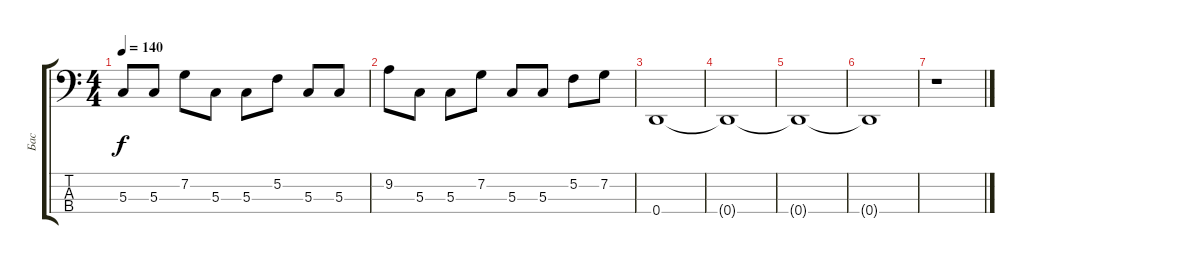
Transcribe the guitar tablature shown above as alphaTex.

\track ("Бас" "Бас") {instrument electricbassfinger}
\staff {score tabs}
\tuning (F2 C2 G1 D1) {hide}
\ts (4 4)
\tempo 140
\clef f4
\ks c
5.3.8{dy f} 5.3.8 7.2.8 5.3.8 5.3.8 5.2.8 5.3.8 5.3.8 |
9.2.8 5.3.8 5.3.8 7.2.8 5.3.8 5.3.8 5.2.8 7.2.8 |
0.4.1 |
0.4{t}.1 |
0.4{t}.1 |
0.4{t}.1 |
r.1
